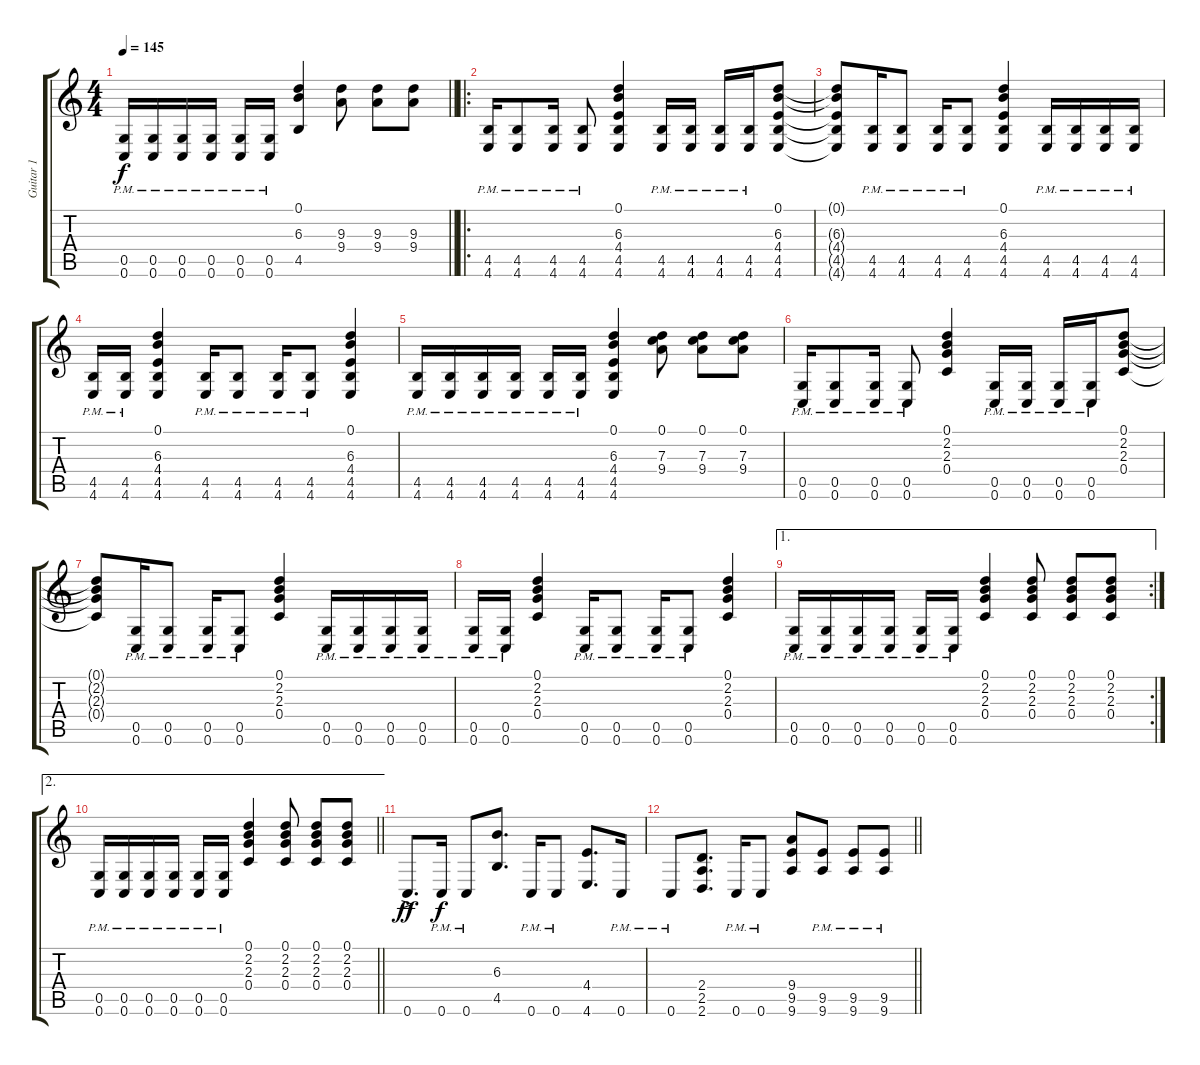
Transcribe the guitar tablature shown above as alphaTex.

\track ("Guitar 1" "Guitar 1") {instrument distortionguitar}
\staff {score tabs}
\tuning (D4 A3 F3 C3 G2 C2) {hide}
\ts (4 4)
\tempo 145
\clef g2
\barLineRight lightlight
\ks c
(0.5{pm} 0.6{pm}).16{dy f} (0.5{pm} 0.6{pm}).16 (0.5{pm} 0.6{pm}).16 (0.5{pm} 0.6{pm}).16 (0.5{pm} 0.6{pm}).16 (0.5{pm} 0.6{pm}).16 (0.1 6.3 4.5).4 (9.3 9.4).8 (9.3 9.4).8 (9.3 9.4).8 |
\ro
\section ("" "")
(4.5{pm} 4.6{pm}).16 (4.5{pm} 4.6{pm}).8 (4.5{pm} 4.6{pm}).16 (4.5{pm} 4.6{pm}).8 (0.1 6.3 4.4 4.5 4.6).4 (4.5{pm} 4.6{pm}).16 (4.5{pm} 4.6{pm}).16 (4.5{pm} 4.6{pm}).16 (4.5{pm} 4.6{pm}).16 (0.1 6.3 4.4 4.5 4.6).8 |
(0.1{t} 6.3{t} 4.4{t} 4.5{t} 4.6{t}).8 (4.5{pm} 4.6{pm}).16 (4.5{pm} 4.6{pm}).8 (4.5{pm} 4.6{pm}).16 (4.5{pm} 4.6{pm}).8 (0.1 6.3 4.4 4.5 4.6).4 (4.5{pm} 4.6{pm}).16 (4.5{pm} 4.6{pm}).16 (4.5{pm} 4.6{pm}).16 (4.5{pm} 4.6{pm}).16 |
(4.5{pm} 4.6{pm}).16 (4.5{pm} 4.6{pm}).16 (0.1 6.3 4.4 4.5 4.6).4 (4.5{pm} 4.6{pm}).16 (4.5{pm} 4.6{pm}).8 (4.5{pm} 4.6{pm}).16 (4.5{pm} 4.6{pm}).8 (0.1 6.3 4.4 4.5 4.6).4 |
(4.5{pm} 4.6{pm}).16 (4.5{pm} 4.6{pm}).16 (4.5{pm} 4.6{pm}).16 (4.5{pm} 4.6{pm}).16 (4.5{pm} 4.6{pm}).16 (4.5{pm} 4.6{pm}).16 (0.1 6.3 4.4 4.5 4.6).4 (0.1 7.3 9.4).8 (0.1 7.3 9.4).8 (0.1 7.3 9.4).8 |
(0.5{pm} 0.6{pm}).16 (0.5{pm} 0.6{pm}).8 (0.5{pm} 0.6{pm}).16 (0.5{pm} 0.6{pm}).8 (0.1 2.2 2.3 0.4).4 (0.5{pm} 0.6{pm}).16 (0.5{pm} 0.6{pm}).16 (0.5{pm} 0.6{pm}).16 (0.5{pm} 0.6{pm}).16 (0.1 2.2 2.3 0.4).8 |
(0.1{t} 2.2{t} 2.3{t} 0.4{t}).8 (0.5{pm} 0.6{pm}).16 (0.5{pm} 0.6{pm}).8 (0.5{pm} 0.6{pm}).16 (0.5{pm} 0.6{pm}).8 (0.1 2.2 2.3 0.4).4 (0.5{pm} 0.6{pm}).16 (0.5{pm} 0.6{pm}).16 (0.5{pm} 0.6{pm}).16 (0.5{pm} 0.6{pm}).16 |
(0.5{pm} 0.6{pm}).16 (0.5{pm} 0.6{pm}).16 (0.1 2.2 2.3 0.4).4 (0.5{pm} 0.6{pm}).16 (0.5{pm} 0.6{pm}).8 (0.5{pm} 0.6{pm}).16 (0.5{pm} 0.6{pm}).8 (0.1 2.2 2.3 0.4).4 |
\ae 1
\rc 2
(0.5{pm} 0.6{pm}).16 (0.5{pm} 0.6{pm}).16 (0.5{pm} 0.6{pm}).16 (0.5{pm} 0.6{pm}).16 (0.5{pm} 0.6{pm}).16 (0.5{pm} 0.6{pm}).16 (0.1 2.2 2.3 0.4).4 (0.1 2.2 2.3 0.4).8 (0.1 2.2 2.3 0.4).8 (0.1 2.2 2.3 0.4).8 |
\ae 2
\barLineRight lightlight
(0.5{pm} 0.6{pm}).16 (0.5{pm} 0.6{pm}).16 (0.5{pm} 0.6{pm}).16 (0.5{pm} 0.6{pm}).16 (0.5{pm} 0.6{pm}).16 (0.5{pm} 0.6{pm}).16 (0.1 2.2 2.3 0.4).4 (0.1 2.2 2.3 0.4).8 (0.1 2.2 2.3 0.4).8 (0.1 2.2 2.3 0.4).8 |
0.6{ac}.8{d dy ff} 0.6{pm}.16{dy f} 0.6{pm}.8 (6.3 4.5).8{d} 0.6{pm}.16 0.6{pm}.8 (4.4 4.6).8{d} 0.6{pm}.16 |
\barLineRight lightlight
0.6{pm}.8 (2.4 2.5 2.6).8{d} 0.6{pm}.16 0.6{pm}.8 (9.4 9.5 9.6).8 (9.5{pm} 9.6{pm}).8 (9.5{pm} 9.6{pm}).8 (9.5{pm} 9.6{pm}).8
